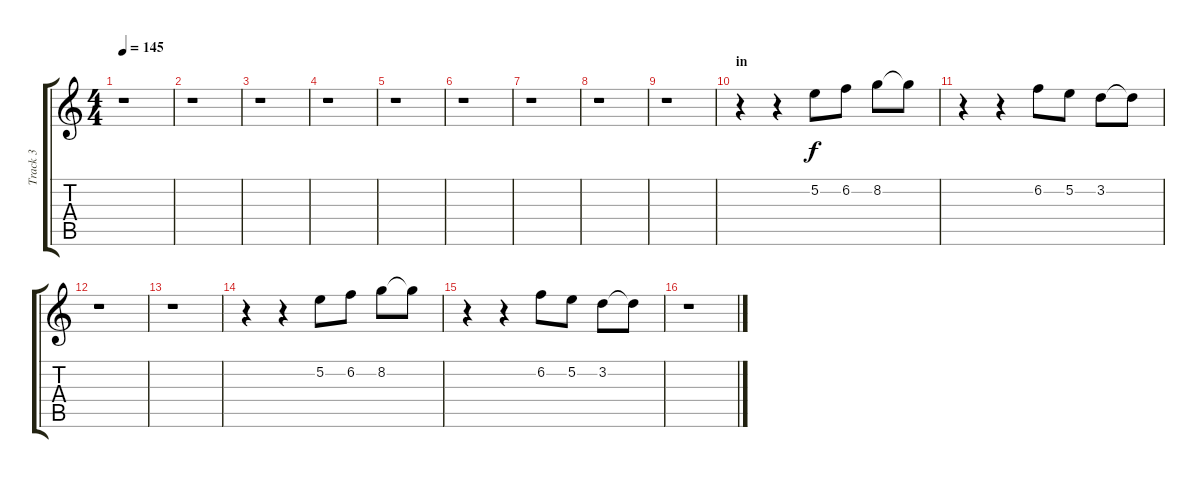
\track ("Track 3" "Track 3") {instrument banjo}
\staff {score tabs}
\tuning (E4 B3 G3 D3 A2 E2) {hide}
\displaytranspose 12
\ts (4 4)
\tempo 145
\clef g2
\ks c
r.1{dy f} |
r.1 |
r.1 |
r.1 |
r.1 |
r.1 |
r.1 |
r.1 |
r.1 |
\section ("" "in")
r.4 r.4 5.2.8 6.2.8 8.2.8 8.2{t}.8 |
r.4 r.4 6.2.8 5.2.8 3.2.8 3.2{t}.8 |
r.1 |
r.1 |
r.4 r.4 5.2.8 6.2.8 8.2.8 8.2{t}.8 |
r.4 r.4 6.2.8 5.2.8 3.2.8 3.2{t}.8 |
r.1
